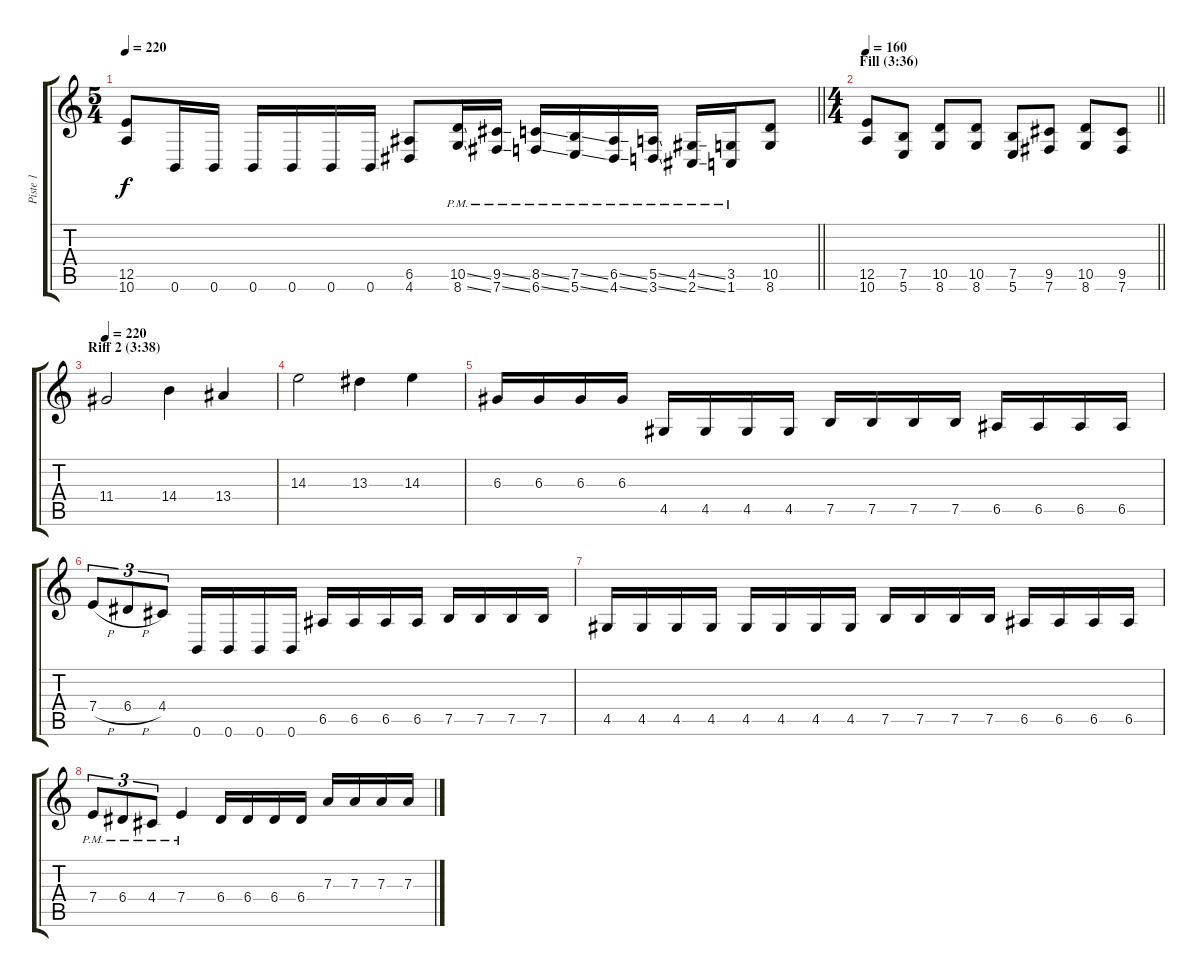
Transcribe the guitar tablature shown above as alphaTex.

\track ("Piste 1" "Piste 1") {instrument distortionguitar}
\staff {score tabs}
\tuning (B3 Gb3 D3 A2 E2 B1) {hide}
\ts (5 4)
\tempo 220
\clef g2
\barLineRight lightlight
\ks c
(12.5 10.6).8{dy f} 0.6.16 0.6.16 0.6.16 0.6.16 0.6.16 0.6.16 (6.5 4.6).8 (10.5{ss pm} 8.6{ss pm}).16 (9.5{ss pm} 7.6{ss pm}).16 (8.5{ss pm} 6.6{ss pm}).16 (7.5{ss pm} 5.6{ss pm}).16 (6.5{ss pm} 4.6{ss pm}).16 (5.5{ss pm} 3.6{ss pm}).16 (4.5{ss pm} 2.6{ss pm}).16 (3.5{pm} 1.6{pm}).16 (10.5 8.6).8 |
\ts (4 4)
\section ("" "Fill (3:36)")
\tempo 160
\barLineRight lightlight
(12.5 10.6).8 (7.5 5.6).8 (10.5 8.6).8 (10.5 8.6).8 (7.5 5.6).8 (9.5 7.6).8 (10.5 8.6).8 (9.5 7.6).8 |
\section ("" "Riff 2 (3:38)")
\tempo 220
11.4.2{volume 16 balance 8 instrument stringensemble1} 14.4.4 13.4.4 |
14.3.2 13.3.4 14.3.4 |
6.3.16{volume 13 balance 16 instrument distortionguitar} 6.3.16 6.3.16 6.3.16 4.5.16 4.5.16 4.5.16 4.5.16 7.5.16 7.5.16 7.5.16 7.5.16 6.5.16 6.5.16 6.5.16 6.5.16 |
7.4{h}.8{tu (3 2)} 6.4{h}.8{tu (3 2)} 4.4.8{tu (3 2)} 0.6.16 0.6.16 0.6.16 0.6.16 6.5.16 6.5.16 6.5.16 6.5.16 7.5.16 7.5.16 7.5.16 7.5.16 |
4.5.16 4.5.16 4.5.16 4.5.16 4.5.16 4.5.16 4.5.16 4.5.16 7.5.16 7.5.16 7.5.16 7.5.16 6.5.16 6.5.16 6.5.16 6.5.16 |
7.4{pm}.8{tu (3 2)} 6.4{pm}.8{tu (3 2)} 4.4{pm}.8{tu (3 2)} 7.4{pm}.4 6.4.16 6.4.16 6.4.16 6.4.16 7.3.16 7.3.16 7.3.16 7.3.16
